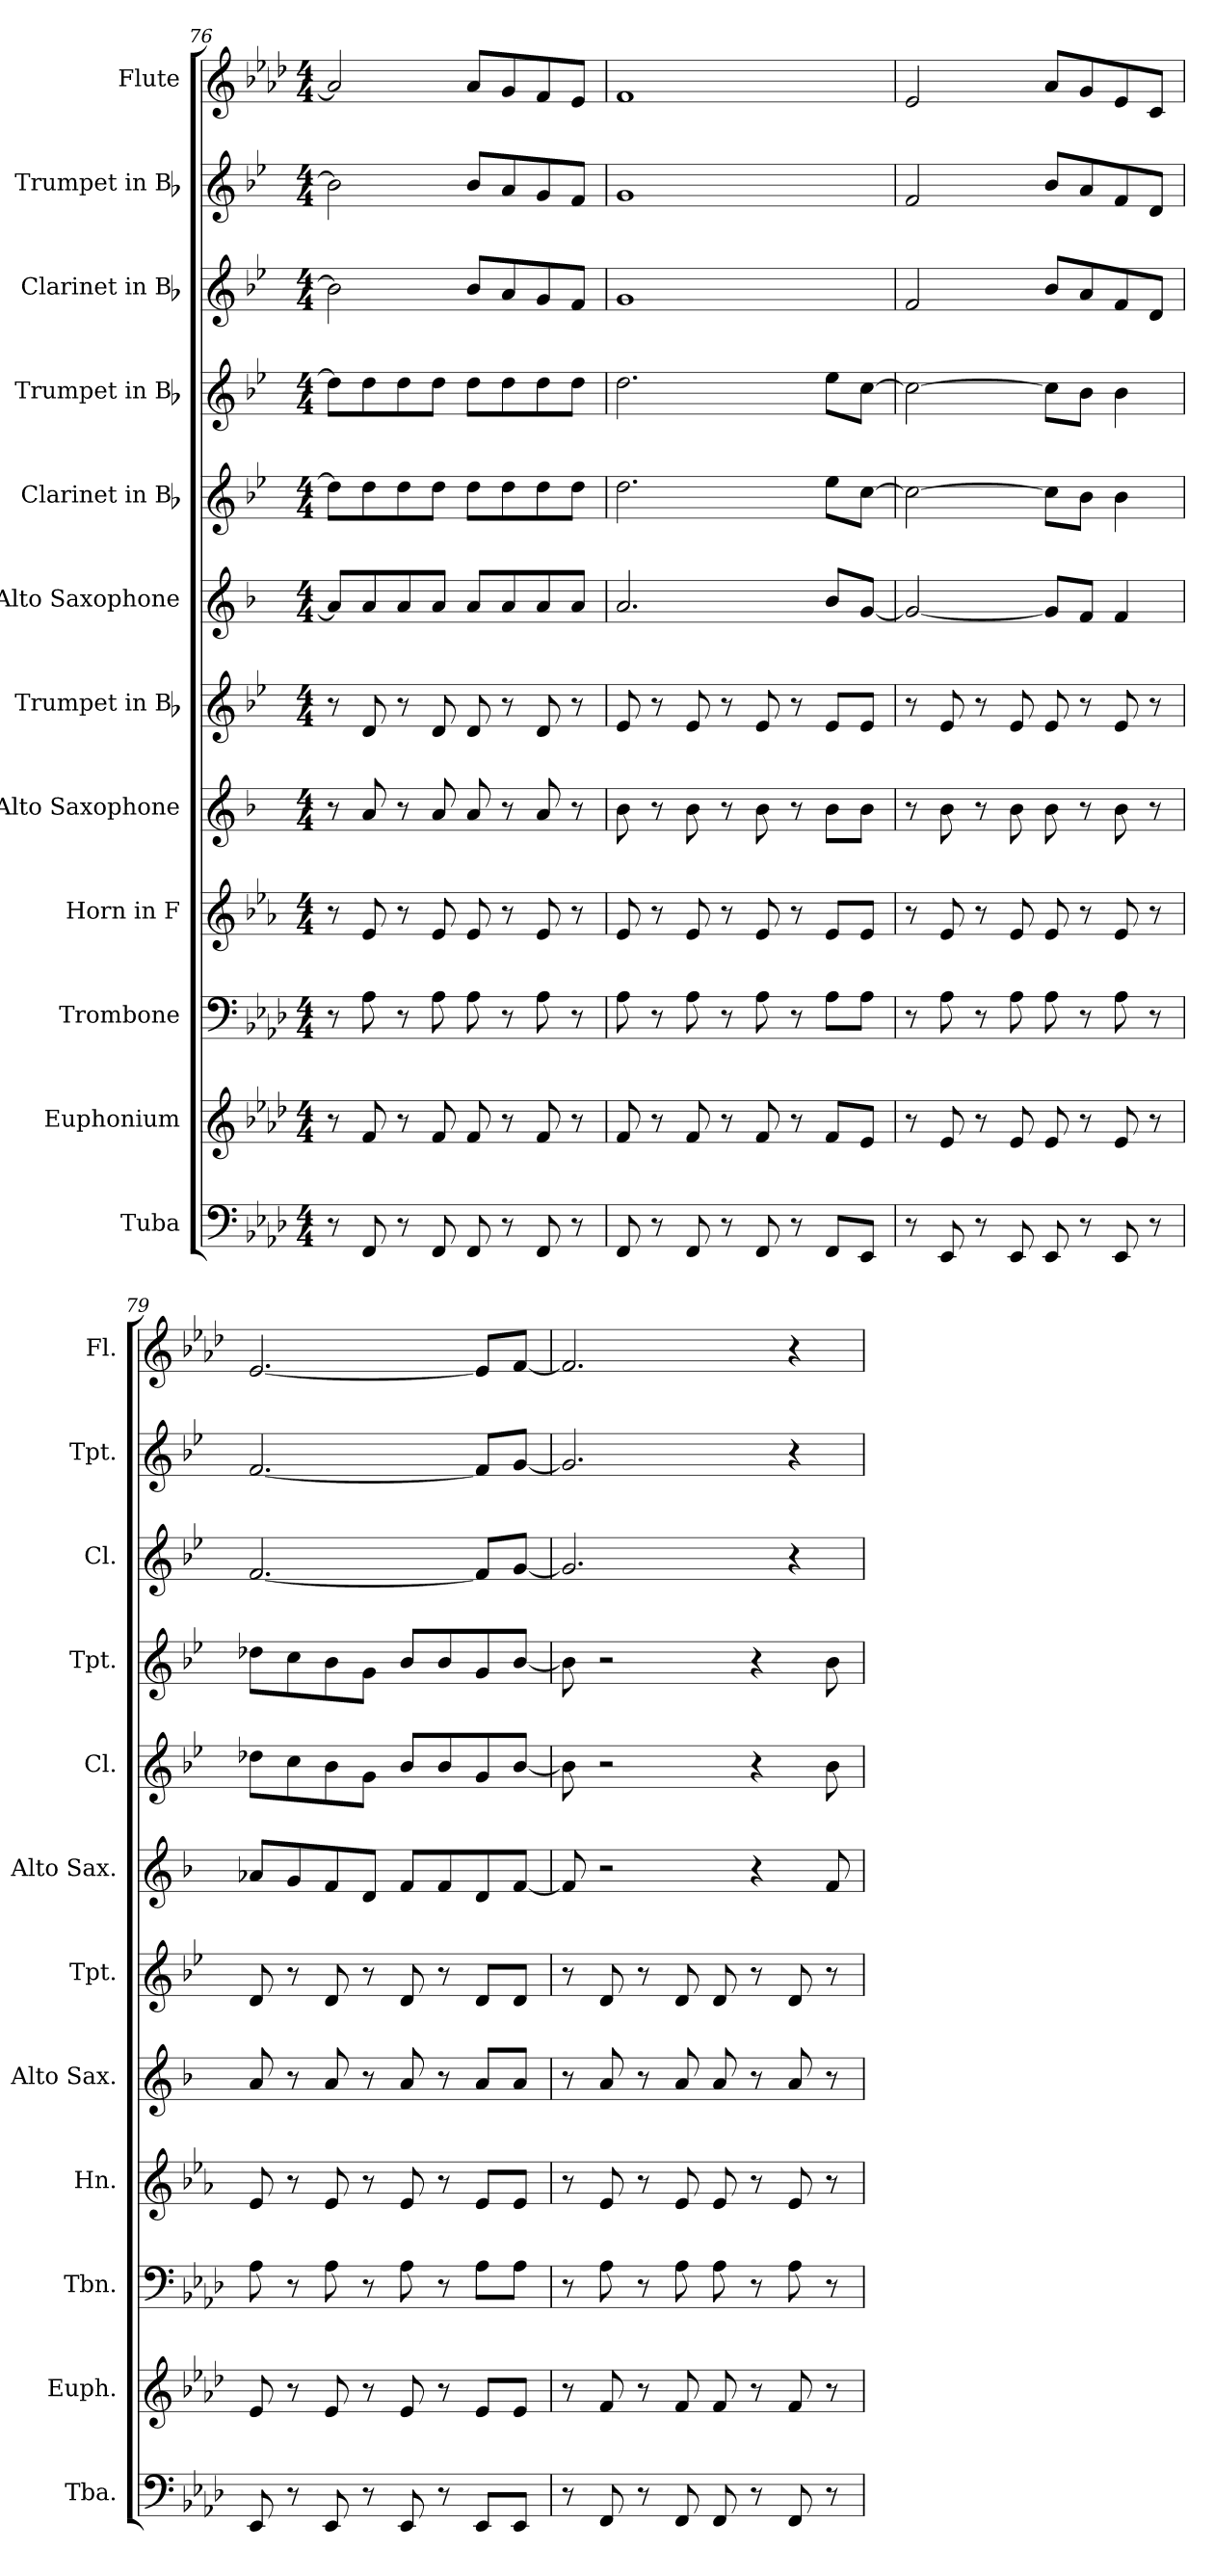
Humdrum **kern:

**kern	**kern	**kern	**kern	**kern	**kern	**kern	**kern	**kern	**kern	**kern	**kern
*part12	*part11	*part10	*part9	*part8	*part7	*part6	*part5	*part4	*part3	*part2	*part1
*staff12	*staff11	*staff10	*staff9	*staff8	*staff7	*staff6	*staff5	*staff4	*staff3	*staff2	*staff1
*I"Tuba	*I"Euphonium	*I"Trombone	*I"Horn in F	*I"Alto Saxophone	*I"Trumpet in Bb	*I"Alto Saxophone	*I"Clarinet in Bb	*I"Trumpet in Bb	*I"Clarinet in Bb	*I"Trumpet in Bb	*I"Flute
*I'Tba.	*I'Euph.	*I'Tbn.	*I'Hn.	*I'Alto Sax.	*I'Tpt.	*I'Alto Sax.	*I'Cl.	*I'Tpt.	*I'Cl.	*I'Tpt.	*I'Fl.
*clefF4	*clefG2	*clefF4	*clefG2	*clefG2	*clefG2	*clefG2	*clefG2	*clefG2	*clefG2	*clefG2	*clefG2
*	*ITrd8c14	*	*ITrd4c7	*ITrd5c9	*ITrd1c2	*ITrd5c9	*ITrd1c2	*ITrd1c2	*ITrd1c2	*ITrd1c2	*
*k[b-e-a-d-]	*k[b-e-a-d-]	*k[b-e-a-d-]	*k[b-e-a-d-]	*k[b-e-a-d-]	*k[b-e-a-d-]	*k[b-e-a-d-]	*k[b-e-a-d-]	*k[b-e-a-d-]	*k[b-e-a-d-]	*k[b-e-a-d-]	*k[b-e-a-d-]
*f:	*f:	*f:	*f:	*f:	*f:	*f:	*f:	*f:	*f:	*f:	*f:
*M4/4	*M4/4	*M4/4	*M4/4	*M4/4	*M4/4	*M4/4	*M4/4	*M4/4	*M4/4	*M4/4	*M4/4
=76	=76	=76	=76	=76	=76	=76	=76	=76	=76	=76	=76
8r	8r	8r	8r	8r	8r	8c/L]	8cc\L]	8cc\L]	2a-\]	2a-\]	2a-/]
8FF/	8F/	8A-\	8A-/	8c/	8c/	8c/	8cc\	8cc\	.	.	.
8r	8r	8r	8r	8r	8r	8c/	8cc\	8cc\	.	.	.
8FF/	8F/	8A-\	8A-/	8c/	8c/	8c/J	8cc\J	8cc\J	.	.	.
8FF/	8F/	8A-\	8A-/	8c/	8c/	8c/L	8cc\L	8cc\L	8a-/L	8a-/L	8a-/L
8r	8r	8r	8r	8r	8r	8c/	8cc\	8cc\	8g/	8g/	8g/
8FF/	8F/	8A-\	8A-/	8c/	8c/	8c/	8cc\	8cc\	8f/	8f/	8f/
8r	8r	8r	8r	8r	8r	8c/J	8cc\J	8cc\J	8e-/J	8e-/J	8e-/J
!!LO:PB:g=z
=77	=77	=77	=77	=77	=77	=77	=77	=77	=77	=77	=77
8FF/	8F/	8A-\	8A-/	8d-\	8d-/	2.c/	2.cc\	2.cc\	1f	1f	1f
8r	8r	8r	8r	8r	8r	.	.	.	.	.	.
8FF/	8F/	8A-\	8A-/	8d-\	8d-/	.	.	.	.	.	.
8r	8r	8r	8r	8r	8r	.	.	.	.	.	.
8FF/	8F/	8A-\	8A-/	8d-\	8d-/	.	.	.	.	.	.
8r	8r	8r	8r	8r	8r	.	.	.	.	.	.
8FF/L	8F/L	8A-\L	8A-/L	8d-\L	8d-/L	8d-/L	8dd-\L	8dd-\L	.	.	.
8EE-/J	8E-/J	8A-\J	8A-/J	8d-\J	8d-/J	[8B-/J	[8b-\J	[8b-\J	.	.	.
!!LO:PB:g=z
=78	=78	=78	=78	=78	=78	=78	=78	=78	=78	=78	=78
8r	8r	8r	8r	8r	8r	2B-/_	2b-\_	2b-\_	2e-/	2e-/	2e-/
8EE-/	8E-/	8A-\	8A-/	8d-\	8d-/	.	.	.	.	.	.
8r	8r	8r	8r	8r	8r	.	.	.	.	.	.
8EE-/	8E-/	8A-\	8A-/	8d-\	8d-/	.	.	.	.	.	.
8EE-/	8E-/	8A-\	8A-/	8d-\	8d-/	8B-/L]	8b-\L]	8b-\L]	8a-/L	8a-/L	8a-/L
8r	8r	8r	8r	8r	8r	8A-/J	8a-\J	8a-\J	8g/	8g/	8g/
8EE-/	8E-/	8A-\	8A-/	8d-\	8d-/	4A-/	4a-\	4a-\	8e-/	8e-/	8e-/
8r	8r	8r	8r	8r	8r	.	.	.	8c/J	8c/J	8c/J
=79	=79	=79	=79	=79	=79	=79	=79	=79	=79	=79	=79
8EE-/	8E-/	8A-\	8A-/	8c/	8c/	8c-X/L	8cc-X\L	8cc-X\L	[2.e-/	[2.e-/	[2.e-/
8r	8r	8r	8r	8r	8r	8B-/	8b-\	8b-\	.	.	.
8EE-/	8E-/	8A-\	8A-/	8c/	8c/	8A-/	8a-\	8a-\	.	.	.
8r	8r	8r	8r	8r	8r	8F/J	8f\J	8f\J	.	.	.
8EE-/	8E-/	8A-\	8A-/	8c/	8c/	8A-/L	8a-/L	8a-/L	.	.	.
8r	8r	8r	8r	8r	8r	8A-/	8a-/	8a-/	.	.	.
8EE-/L	8E-/L	8A-\L	8A-/L	8c/L	8c/L	8F/	8f/	8f/	8e-/L]	8e-/L]	8e-/L]
8EE-/J	8E-/J	8A-\J	8A-/J	8c/J	8c/J	[8A-/J	[8a-/J	[8a-/J	[8f/J	[8f/J	[8f/J
=80	=80	=80	=80	=80	=80	=80	=80	=80	=80	=80	=80
8r	8r	8r	8r	8r	8r	8A-/]	8a-\]	8a-\]	2.f/]	2.f/]	2.f/]
8FF/	8F/	8A-\	8A-/	8c/	8c/	2r	2r	2r	.	.	.
8r	8r	8r	8r	8r	8r	.	.	.	.	.	.
8FF/	8F/	8A-\	8A-/	8c/	8c/	.	.	.	.	.	.
8FF/	8F/	8A-\	8A-/	8c/	8c/	.	.	.	.	.	.
8r	8r	8r	8r	8r	8r	4r	4r	4r	.	.	.
8FF/	8F/	8A-\	8A-/	8c/	8c/	.	.	.	4r	4r	4r
8r	8r	8r	8r	8r	8r	8A-/	8a-\	8a-\	.	.	.
=	=	=	=	=	=	=	=	=	=	=	=
*-	*-	*-	*-	*-	*-	*-	*-	*-	*-	*-	*-
